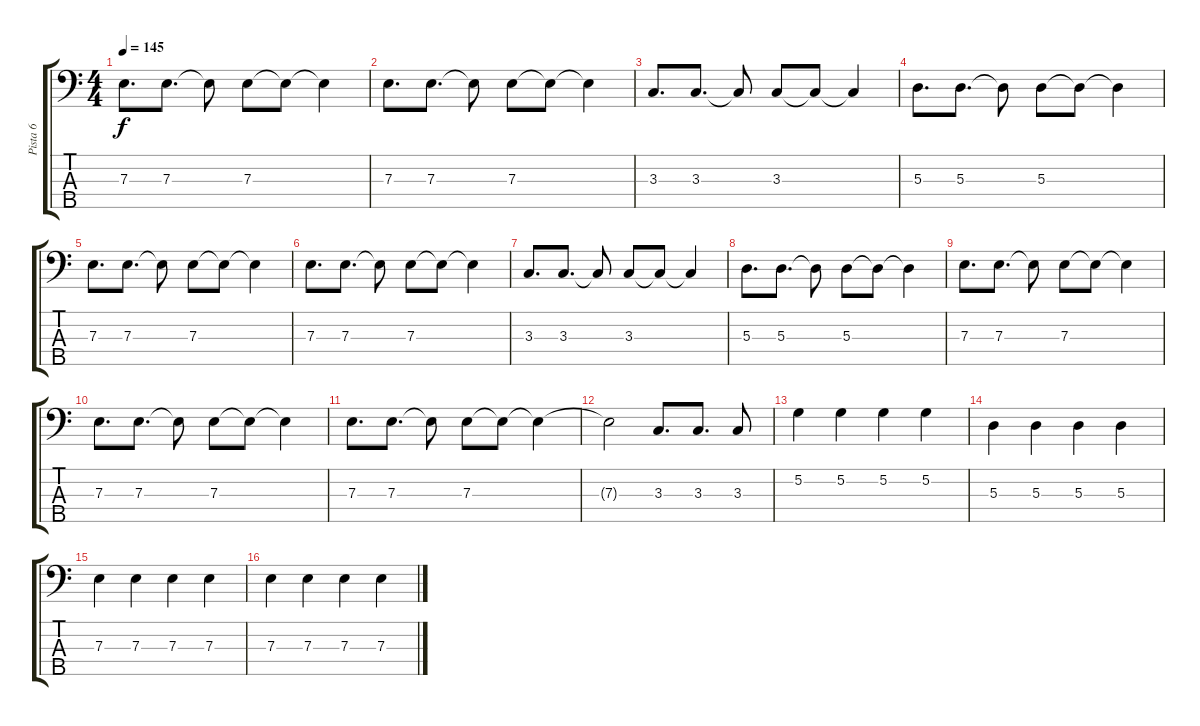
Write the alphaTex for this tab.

\track ("Pista 6" "Pista 6") {instrument electricbassfinger}
\staff {score tabs}
\tuning (G2 D2 A1 E1 B0) {hide}
\ts (4 4)
\tempo 145
\clef f4
\ks c
7.3.8{d dy f} 7.3.8{d} 7.3{t}.8 7.3.8 7.3{t}.8 7.3{t}.4 |
7.3.8{d} 7.3.8{d} 7.3{t}.8 7.3.8 7.3{t}.8 7.3{t}.4 |
3.3.8{d} 3.3.8{d} 3.3{t}.8 3.3.8 3.3{t}.8 3.3{t}.4 |
5.3.8{d} 5.3.8{d} 5.3{t}.8 5.3.8 5.3{t}.8 5.3{t}.4 |
7.3.8{d} 7.3.8{d} 7.3{t}.8 7.3.8 7.3{t}.8 7.3{t}.4 |
7.3.8{d} 7.3.8{d} 7.3{t}.8 7.3.8 7.3{t}.8 7.3{t}.4 |
3.3.8{d} 3.3.8{d} 3.3{t}.8 3.3.8 3.3{t}.8 3.3{t}.4 |
5.3.8{d} 5.3.8{d} 5.3{t}.8 5.3.8 5.3{t}.8 5.3{t}.4 |
7.3.8{d} 7.3.8{d} 7.3{t}.8 7.3.8 7.3{t}.8 7.3{t}.4 |
7.3.8{d} 7.3.8{d} 7.3{t}.8 7.3.8 7.3{t}.8 7.3{t}.4 |
7.3.8{d} 7.3.8{d} 7.3{t}.8 7.3.8 7.3{t}.8 7.3{t}.4 |
7.3{t}.2 3.3.8{d} 3.3.8{d} 3.3.8 |
5.2.4 5.2.4 5.2.4 5.2.4 |
5.3.4 5.3.4 5.3.4 5.3.4 |
7.3.4 7.3.4 7.3.4 7.3.4 |
7.3.4 7.3.4 7.3.4 7.3.4
